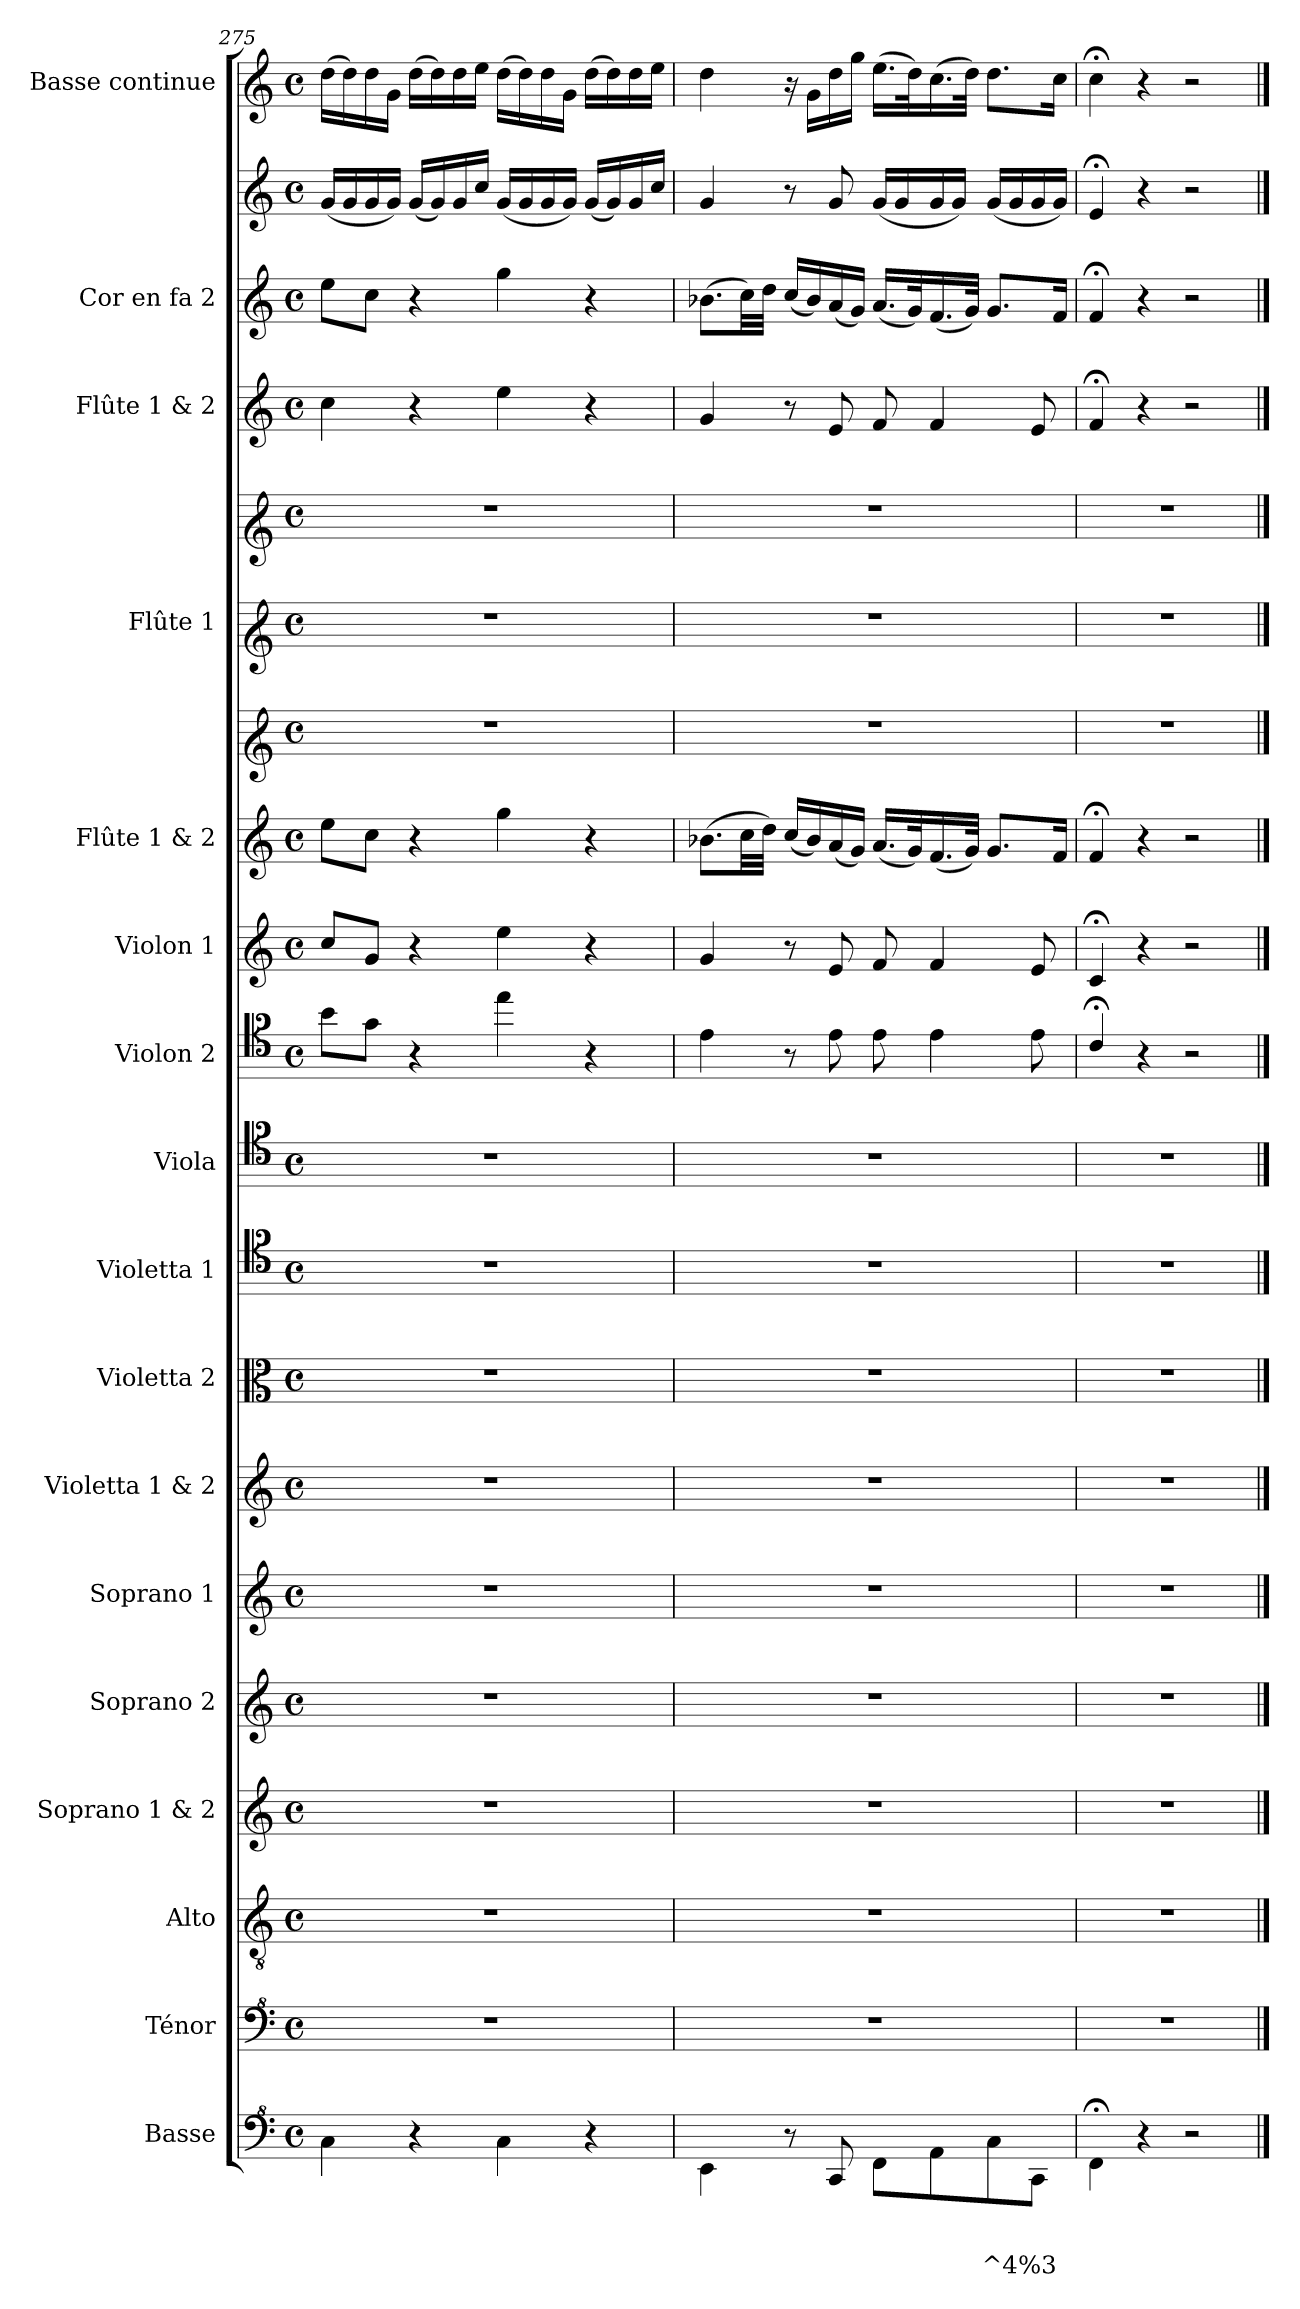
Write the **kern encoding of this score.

**kern	**text	**text	**text	**kern	**kern	**kern	**kern	**kern	**kern	**kern	**kern	**kern	**kern	**kern	**kern	**kern	**kern	**kern	**kern	**kern	**kern	**kern
*part17	*part17	*part17	*part17	*part16	*part15	*part14	*part13	*part12	*part11	*part10	*part9	*part8	*part7	*part6	*part5	*part5	*part4	*part4	*part3	*part2	*part2	*part1
*staff20	*staff20	*staff20	*staff20	*staff19	*staff18	*staff17	*staff16	*staff15	*staff14	*staff13	*staff12	*staff11	*staff10	*staff9	*staff8	*staff7	*staff6	*staff5	*staff4	*staff3	*staff2	*staff1
*I"Basse	*	*	*	*I"Ténor	*I"Alto	*I"Soprano 1 & 2	*I"Soprano 2	*I"Soprano 1	*I"Violetta 1 & 2	*I"Violetta 2	*I"Violetta 1	*I"Viola	*I"Violon 2	*I"Violon 1	*I"Flûte 1 & 2	*	*I"Flûte 1	*	*I"Flûte 1 & 2	*I"Cor en fa 2	*	*I"Basse continue
*I'Bas	*	*	*	*I'T	*I'A	*	*I'S 2	*I'S 1	*	*I'Vta 2	*I'Vta 1	*I'Vla	*I'Vln 2	*I'Vln 1	*I'Vln 1	*	*I'Fl 1	*	*	*I'Cor 2	*	*I'BC
*clefF^4	*	*	*	*clefF^4	*clefGv2	*clefG2	*clefG2	*clefG2	*clefG2	*clefC3	*clefC5	*clefC5	*clefC5	*clefG2	*clefG2	*clefG1	*clefG1	*clefG1	*clefG2	*clefG2	*clefG2	*clefG2
*ITrd7c12	*	*	*	*	*	*	*	*	*	*	*	*	*	*	*	*	*	*	*	*	*ITrd4c7	*ITrd4c7
*k[]	*	*	*	*k[]	*k[]	*k[]	*k[]	*k[]	*k[]	*k[]	*k[]	*k[]	*k[]	*k[]	*k[]	*k[]	*k[]	*k[]	*k[]	*k[]	*k[b-]	*k[b-]
*C:	*	*	*	*C:	*C:	*C:	*C:	*C:	*C:	*C:	*C:	*C:	*C:	*C:	*C:	*C:	*C:	*C:	*C:	*C:	*F:	*F:
*M4/4	*	*	*	*M4/4	*M4/4	*M4/4	*M4/4	*M4/4	*M4/4	*M4/4	*M4/4	*M4/4	*M4/4	*M4/4	*M4/4	*M4/4	*M4/4	*M4/4	*M4/4	*M4/4	*M4/4	*M4/4
*met(c)	*	*	*	*met(c)	*met(c)	*met(c)	*met(c)	*met(c)	*met(c)	*met(c)	*met(c)	*met(c)	*met(c)	*met(c)	*met(c)	*met(c)	*met(c)	*met(c)	*met(c)	*met(c)	*met(c)	*met(c)
=275	=275	=275	=275	=275	=275	=275	=275	=275	=275	=275	=275	=275	=275	=275	=275	=275	=275	=275	=275	=275	=275	=275
4C\	.	.	.	1r	1r	1r	1r	1r	1r	1r	1r	1r	8g\L	8cc/L	8ee\L	1r	1r	1r	4cc\	8ee\L	(<16c/LL	(>16g\LL
.	.	.	.	.	.	.	.	.	.	.	.	.	.	.	.	.	.	.	.	.	16c/	16g\)
.	.	.	.	.	.	.	.	.	.	.	.	.	8e\J	8g/J	8cc\J	.	.	.	.	8cc\J	16c/	16g\
.	.	.	.	.	.	.	.	.	.	.	.	.	.	.	.	.	.	.	.	.	16c/JJ)	16c\JJ
4r	.	.	.	.	.	.	.	.	.	.	.	.	4r	4r	4r	.	.	.	4r	4r	(<16c/LL	(>16g\LL
.	.	.	.	.	.	.	.	.	.	.	.	.	.	.	.	.	.	.	.	.	16c/)	16g\)
.	.	.	.	.	.	.	.	.	.	.	.	.	.	.	.	.	.	.	.	.	16c/	16g\
.	.	.	.	.	.	.	.	.	.	.	.	.	.	.	.	.	.	.	.	.	16f/JJ	16a\JJ
4C\	.	.	.	.	.	.	.	.	.	.	.	.	4cc\	4ee\	4gg\	.	.	.	4ee\	4gg\	(<16c/LL	(>16g\LL
.	.	.	.	.	.	.	.	.	.	.	.	.	.	.	.	.	.	.	.	.	16c/	16g\)
.	.	.	.	.	.	.	.	.	.	.	.	.	.	.	.	.	.	.	.	.	16c/	16g\
.	.	.	.	.	.	.	.	.	.	.	.	.	.	.	.	.	.	.	.	.	16c/JJ)	16c\JJ
4r	.	.	.	.	.	.	.	.	.	.	.	.	4r	4r	4r	.	.	.	4r	4r	(<16c/LL	(>16g\LL
.	.	.	.	.	.	.	.	.	.	.	.	.	.	.	.	.	.	.	.	.	16c/)	16g\)
.	.	.	.	.	.	.	.	.	.	.	.	.	.	.	.	.	.	.	.	.	16c/	16g\
.	.	.	.	.	.	.	.	.	.	.	.	.	.	.	.	.	.	.	.	.	16f/JJ	16a\JJ
=276	=276	=276	=276	=276	=276	=276	=276	=276	=276	=276	=276	=276	=276	=276	=276	=276	=276	=276	=276	=276	=276	=276
4EE\	.	.	.	1r	1r	1r	1r	1r	1r	1r	1r	1r	4c\	4g/	(>8.b-\L	1r	1r	1r	4g/	(>8.b-\L	4c/	4g\
.	.	.	.	.	.	.	.	.	.	.	.	.	.	.	32cc\LL	.	.	.	.	32cc\LL)	.	.
.	.	.	.	.	.	.	.	.	.	.	.	.	.	.	32dd\JJJ)	.	.	.	.	32dd\JJJ	.	.
8r	.	.	.	.	.	.	.	.	.	.	.	.	8r	8r	(<16cc/LL	.	.	.	8r	(<16cc/LL	8r	16r
.	.	.	.	.	.	.	.	.	.	.	.	.	.	.	16b-/)	.	.	.	.	16b-/)	.	16c\LL
8CC/	.	.	.	.	.	.	.	.	.	.	.	.	8c\	8e/	(<16a/	.	.	.	8e/	(<16a/	8c/	16g\
.	.	.	.	.	.	.	.	.	.	.	.	.	.	.	16g/JJ)	.	.	.	.	16g/JJ)	.	16cc\JJ
8FF\L	.	.	.	.	.	.	.	.	.	.	.	.	8c\	8f/	(<16.a/LL	.	.	.	8f/	(<16.a/LL	(<16c/LL	(>16.a\LL
.	.	.	.	.	.	.	.	.	.	.	.	.	.	.	.	.	.	.	.	.	16c/	.
.	.	.	.	.	.	.	.	.	.	.	.	.	.	.	32g/k)	.	.	.	.	32g/k)	.	32g\k)
8AA\	.	.	.	.	.	.	.	.	.	.	.	.	4c\	4f/	(<16.f/	.	.	.	4f/	(<16.f/	16c/	(>16.f\
.	.	.	.	.	.	.	.	.	.	.	.	.	.	.	.	.	.	.	.	.	16c/JJ)	.
.	.	.	.	.	.	.	.	.	.	.	.	.	.	.	32g/JJk)	.	.	.	.	32g/JJk)	.	32g\JJk)
8C\	.	.	^4	.	.	.	.	.	.	.	.	.	.	.	8.g/L	.	.	.	.	8.g/L	(<16c/LL	8.g\L
.	.	.	.	.	.	.	.	.	.	.	.	.	.	.	.	.	.	.	.	.	16c/	.
8CC\J	.	.	%3	.	.	.	.	.	.	.	.	.	8c\	8e/	.	.	.	.	8e/	.	16c/	.
.	.	.	.	.	.	.	.	.	.	.	.	.	.	.	16f/Jk	.	.	.	.	16f/Jk	16c/JJ)	16f\Jk
=277	=277	=277	=277	=277	=277	=277	=277	=277	=277	=277	=277	=277	=277	=277	=277	=277	=277	=277	=277	=277	=277	=277
4FF;<\	.	.	.	1r	1r	1r	1r	1r	1r	1r	1r	1r	4A;</	4c;</	4f;</	1r	1r	1r	4f;</	4f;</	4A;</	4f;<\
4r	.	.	.	.	.	.	.	.	.	.	.	.	4r	4r	4r	.	.	.	4r	4r	4r	4r
2r	.	.	.	.	.	.	.	.	.	.	.	.	2r	2r	2r	.	.	.	2r	2r	2r	2r
==	==	==	==	==	==	==	==	==	==	==	==	==	==	==	==	==	==	==	==	==	==	==
*-	*-	*-	*-	*-	*-	*-	*-	*-	*-	*-	*-	*-	*-	*-	*-	*-	*-	*-	*-	*-	*-	*-
